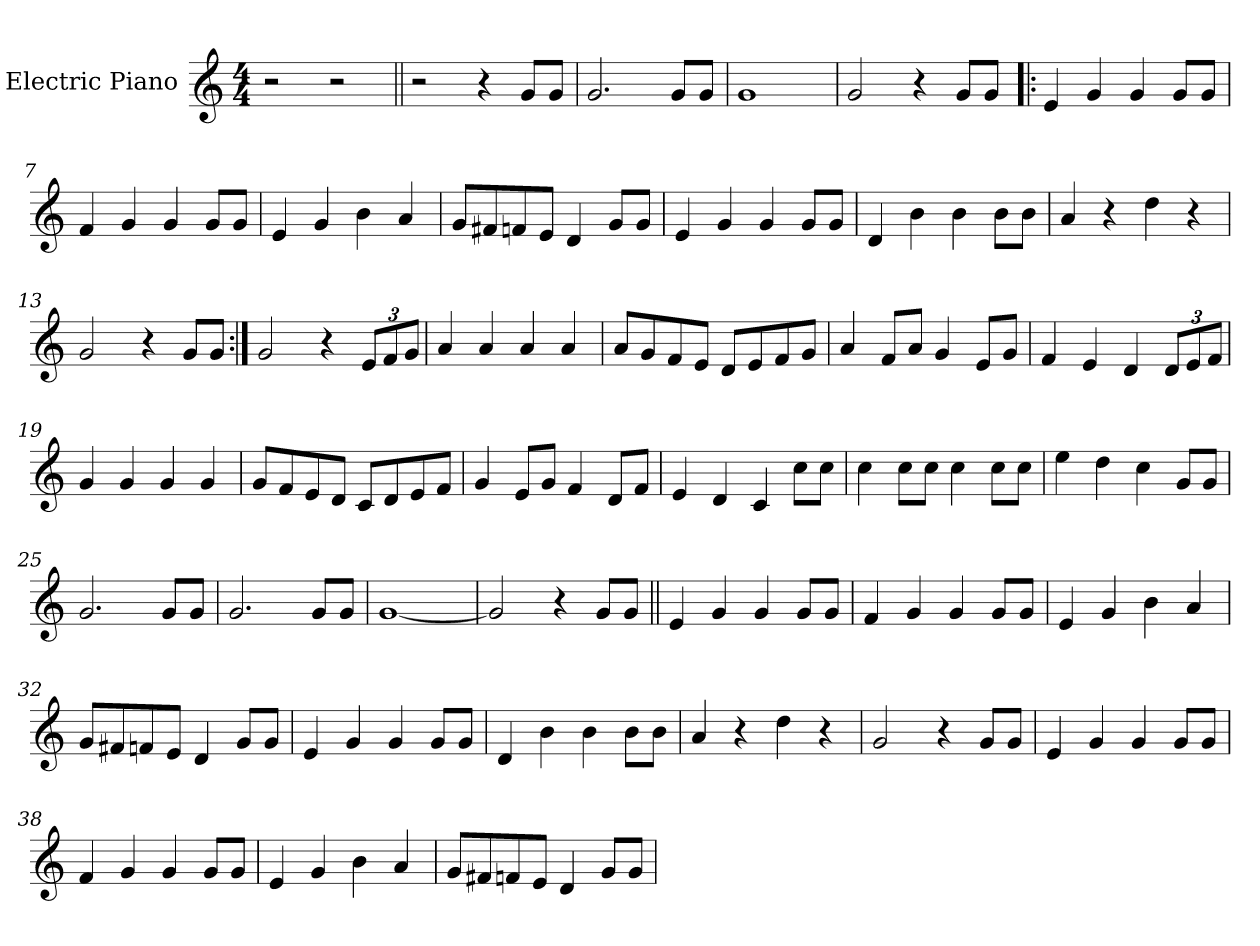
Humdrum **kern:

**kern
*part1
*staff1
*I"Electric Piano
*I'E.Pno
*clefG2
*k[]
*C:
*M4/4
=1
2r
2r
=2||
2r
4r
8g/L
8g/J
=3
2.g/
8g/L
8g/J
=4
1g
=5
2g/
4r
8g/L
8g/J
=6!|:
4e/
4g/
4g/
8g/L
8g/J
=7
4f/
4g/
4g/
8g/L
8g/J
=8
4e/
4g/
4b\
4a/
!!LO:LB:g=z
=9
8g/L
8f#X/
8fn/
8e/J
4d/
8g/L
8g/J
=10
4e/
4g/
4g/
8g/L
8g/J
=11
4d/
4b\
4b\
8b\L
8b\J
=12
4a/
4r
4dd\
4r
=13
2g/
4r
8g/L
8g/J
=14:|!
2g/
4r
*Xbrackettup
12e/L
12f/
12g/J
!!LO:LB:g=z
=15
4a/
4a/
4a/
4a/
=16
8a/L
8g/
8f/
8e/J
8d/L
8e/
8f/
8g/J
=17
4a/
8f/L
8a/J
4g/
8e/L
8g/J
=18
4f/
4e/
4d/
12d/L
12e/
12f/J
=19
4g/
4g/
4g/
4g/
=20
8g/L
8f/
8e/
8d/J
8c/L
8d/
8e/
8f/J
!!LO:LB:g=z
=21
4g/
8e/L
8g/J
4f/
8d/L
8f/J
=22
4e/
4d/
4c/
8cc\L
8cc\J
=23
4cc\
8cc\L
8cc\J
4cc\
8cc\L
8cc\J
=24
4ee\
4dd\
4cc\
8g/L
8g/J
=25
2.g/
8g/L
8g/J
=26
2.g/
8g/L
8g/J
=27
[1g
=28
2g/]
4r
8g/L
8g/J
!!LO:LB:g=z
=29||
4e/
4g/
4g/
8g/L
8g/J
=30
4f/
4g/
4g/
8g/L
8g/J
=31
4e/
4g/
4b\
4a/
=32
8g/L
8f#X/
8fn/
8e/J
4d/
8g/L
8g/J
=33
4e/
4g/
4g/
8g/L
8g/J
=34
4d/
4b\
4b\
8b\L
8b\J
!!LO:LB:g=z
=35
4a/
4r
4dd\
4r
=36
2g/
4r
8g/L
8g/J
=37
4e/
4g/
4g/
8g/L
8g/J
=38
4f/
4g/
4g/
8g/L
8g/J
=39
4e/
4g/
4b\
4a/
=40
8g/L
8f#X/
8fn/
8e/J
4d/
8g/L
8g/J
=
*-
